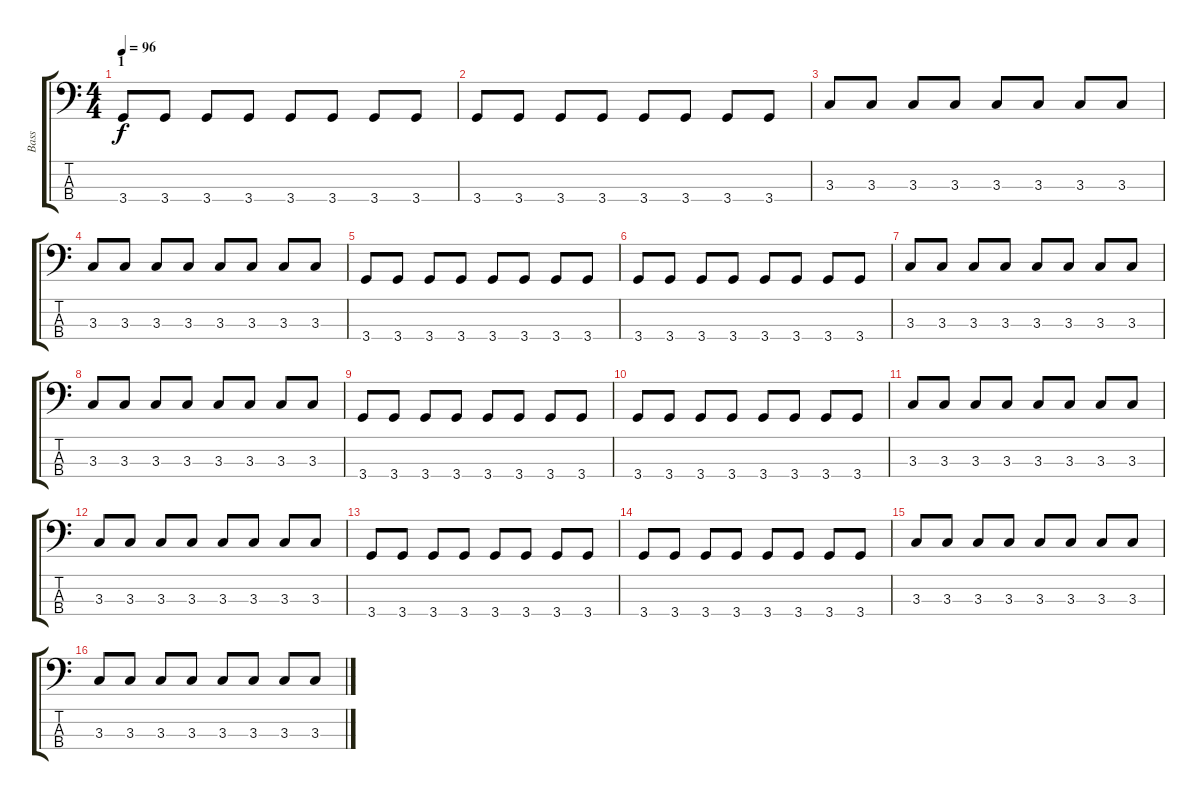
\track ("Bass" "Bass") {instrument electricbasspick}
\staff {score tabs}
\tuning (G2 D2 A1 E1) {hide}
\ts (4 4)
\section ("" "1")
\tempo 96
\clef f4
\ks c
3.4.8{dy f} 3.4.8 3.4.8 3.4.8 3.4.8 3.4.8 3.4.8 3.4.8 |
3.4.8 3.4.8 3.4.8 3.4.8 3.4.8 3.4.8 3.4.8 3.4.8 |
3.3.8 3.3.8 3.3.8 3.3.8 3.3.8 3.3.8 3.3.8 3.3.8 |
3.3.8 3.3.8 3.3.8 3.3.8 3.3.8 3.3.8 3.3.8 3.3.8 |
3.4.8 3.4.8 3.4.8 3.4.8 3.4.8 3.4.8 3.4.8 3.4.8 |
3.4.8 3.4.8 3.4.8 3.4.8 3.4.8 3.4.8 3.4.8 3.4.8 |
3.3.8 3.3.8 3.3.8 3.3.8 3.3.8 3.3.8 3.3.8 3.3.8 |
3.3.8 3.3.8 3.3.8 3.3.8 3.3.8 3.3.8 3.3.8 3.3.8 |
3.4.8 3.4.8 3.4.8 3.4.8 3.4.8 3.4.8 3.4.8 3.4.8 |
3.4.8 3.4.8 3.4.8 3.4.8 3.4.8 3.4.8 3.4.8 3.4.8 |
3.3.8 3.3.8 3.3.8 3.3.8 3.3.8 3.3.8 3.3.8 3.3.8 |
3.3.8 3.3.8 3.3.8 3.3.8 3.3.8 3.3.8 3.3.8 3.3.8 |
3.4.8 3.4.8 3.4.8 3.4.8 3.4.8 3.4.8 3.4.8 3.4.8 |
3.4.8 3.4.8 3.4.8 3.4.8 3.4.8 3.4.8 3.4.8 3.4.8 |
3.3.8 3.3.8 3.3.8 3.3.8 3.3.8 3.3.8 3.3.8 3.3.8 |
3.3.8 3.3.8 3.3.8 3.3.8 3.3.8 3.3.8 3.3.8 3.3.8
